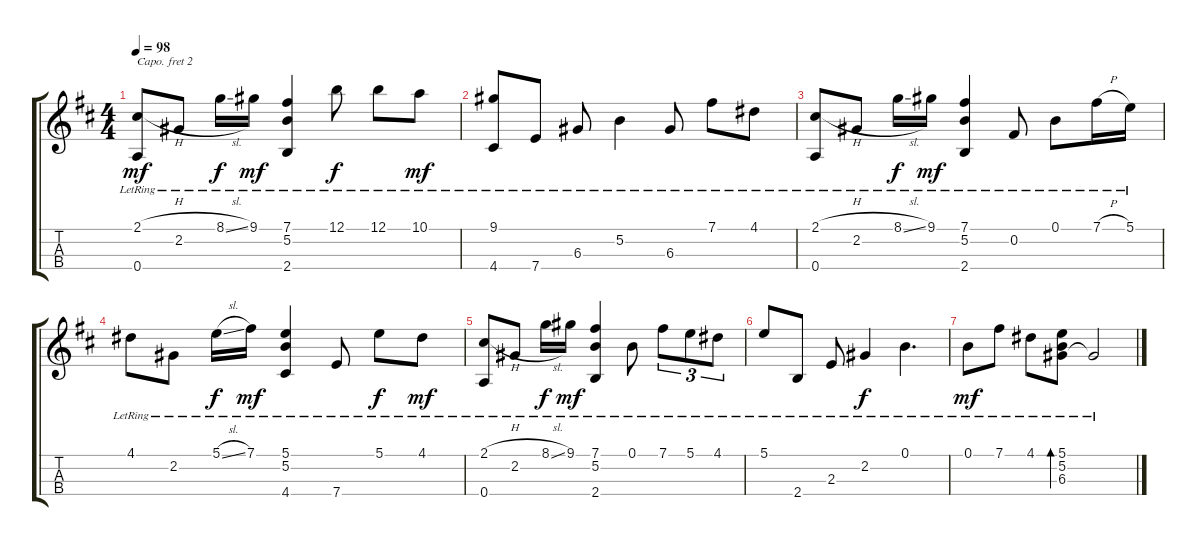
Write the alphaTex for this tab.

\track "" {instrument acousticguitarnylon}
\staff {score tabs}
\capo 2
\tuning (A3 E3 C3 G2) {hide}
\ts (4 4)
\tempo 98
\clef g2
\ks d
(2.1{h lr} 0.4{lr}).8{dy mf} 2.2{lr}.8 8.1{sl lr}.16{dy f} 9.1{lr}.16{dy mf} (7.1{lr} 5.2{lr} 2.4{lr}).4 12.1{lr}.8{dy f} 12.1{lr}.8 10.1{lr}.8{dy mf} |
(9.1{lr} 4.4{lr}).8 7.4{lr}.8 6.3{lr}.8 5.2{lr}.4 6.3{lr}.8 7.1{lr}.8 4.1{lr}.8 |
(2.1{h lr} 0.4{lr}).8 2.2{lr}.8 8.1{sl lr}.16{dy f} 9.1{lr}.16{dy mf} (7.1{lr} 5.2{lr} 2.4{lr}).4 0.2{lr}.8 0.1{lr}.8 7.1{h lr}.16 5.1{lr}.16 |
4.1{lr}.8 2.2{lr}.8 5.1{sl lr}.16{dy f} 7.1{lr}.16{dy mf} (5.1{lr} 5.2{lr} 4.4{lr}).4 7.4{lr}.8 5.1{lr}.8{dy f} 4.1{lr}.8{dy mf} |
(2.1{h lr} 0.4{lr}).8 2.2{lr}.8 8.1{sl lr}.16{dy f} 9.1{lr}.16{dy mf} (7.1{lr} 5.2{lr} 2.4{lr}).4 0.1{lr}.8 7.1{lr}.8{tu (3 2)} 5.1{lr}.8{tu (3 2)} 4.1{lr}.8{tu (3 2)} |
5.1{lr}.8 2.4{lr}.8 2.3{lr}.8 2.2{lr}.4{dy f} 0.1{lr}.4{d} |
0.1{lr}.8{dy mf} 7.1{lr}.8 4.1{lr}.8 (5.1{lr} 5.2{lr} 6.3{lr}).8{bd 480} 6.3{lr t}.2
